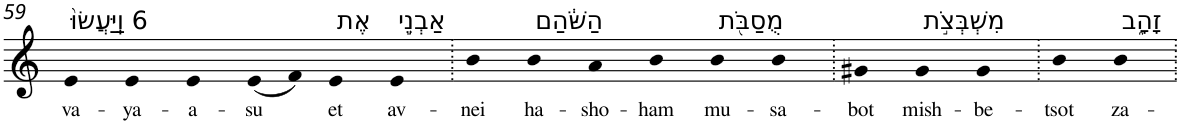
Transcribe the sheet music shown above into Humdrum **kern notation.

**kern	**text
*part1	*part1
*staff1	*staff1
*I"Piano	*
*I'Pno	*
!!LO:PB:g=z
*clefG2	*
*k[]	*
=59	=59
!LO:TX:a:t=6 וַֽיַּעֲשׂוּ֙	!
!	!LO:LY:b
4e	va-
!	!LO:LY:b
4e	-ya-
!	!LO:LY:b
4e	-a-
!	!LO:LY:b
(8e	-su
8f)	.
!LO:TX:a:t=אֶת	!
!	!LO:LY:b
4e	et
!LO:TX:a:t=אַבְנֵ֣י	!
!	!LO:LY:b
4e	av-
=60.	=60.
!	!LO:LY:b
4b	-nei
!LO:TX:a:t=הַשֹּׁ֔הַם	!
!	!LO:LY:b
4b	ha-
!	!LO:LY:b
4a	-sho-
!	!LO:LY:b
4b	-ham
!LO:TX:a:t=מֻסַבֹּ֖ת	!
!	!LO:LY:b
4b	mu-
!	!LO:LY:b
4b	-sa-
=61.	=61.
!	!LO:LY:b
4g#X	-bot
!LO:TX:a:t=מִשְׁבְּצֹ֣ת	!
!	!LO:LY:b
4g#	mish-
!	!LO:LY:b
4g#	-be-
=62.	=62.
!	!LO:LY:b
4b	-tsot
!LO:TX:a:t=זָהָ֑ב	!
!	!LO:LY:b
4b	za-
=.	=.
*-	*-
